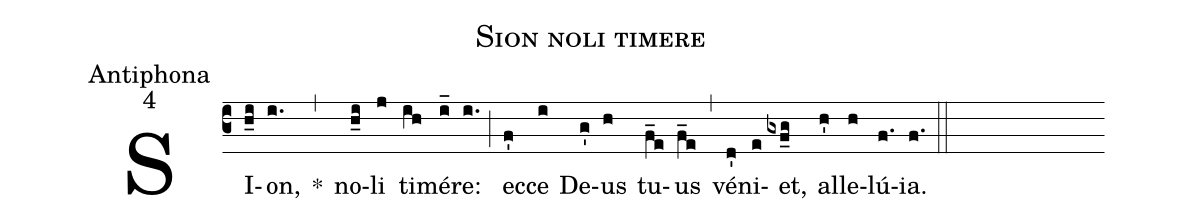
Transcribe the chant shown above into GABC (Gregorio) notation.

name:Sion noli timere;
office-part:Antiphona;
mode:4;
%%
(c3) SI(h_i)on,(i.) *(,) no(h_i)li(j) ti(ih)mé(i_)re:(i.) (;) ec(f')ce(i) De(g')us(h) tu(f_e)us(f_e) (,) vé(d')ni(e)et,(gxf_g) al(h')le(h)lú(f.)ia.(f.) (::)
